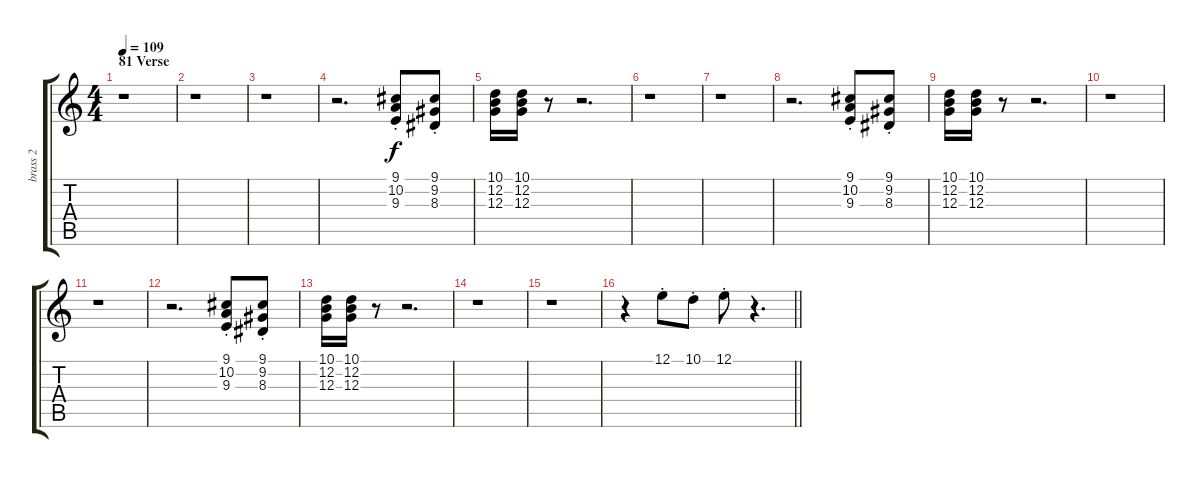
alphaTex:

\track ("brass 2" "brass 2") {instrument brasssection}
\staff {score tabs}
\tuning (E4 B3 G3 D3 A2 E2) {hide}
\ts (4 4)
\section ("" "81 Verse")
\tempo 109
\clef g2
\ks c
r.1{dy f} |
r.1 |
r.1 |
r.2{d} (9.1{st} 10.2{st} 9.3{st}).8 (9.1{st} 9.2{st} 8.3{st}).8 |
(10.1 12.2 12.3).16 (10.1 12.2 12.3).16 r.8 r.2{d} |
r.1 |
r.1 |
r.2{d} (9.1{st} 10.2{st} 9.3{st}).8 (9.1{st} 9.2{st} 8.3{st}).8 |
(10.1 12.2 12.3).16 (10.1 12.2 12.3).16 r.8 r.2{d} |
r.1 |
r.1 |
r.2{d} (9.1{st} 10.2{st} 9.3{st}).8 (9.1{st} 9.2{st} 8.3{st}).8 |
(10.1 12.2 12.3).16 (10.1 12.2 12.3).16 r.8 r.2{d} |
r.1 |
r.1 |
\barLineRight lightlight
r.4 12.1{st}.8 10.1{st}.8 12.1{st}.8 r.4{d}
